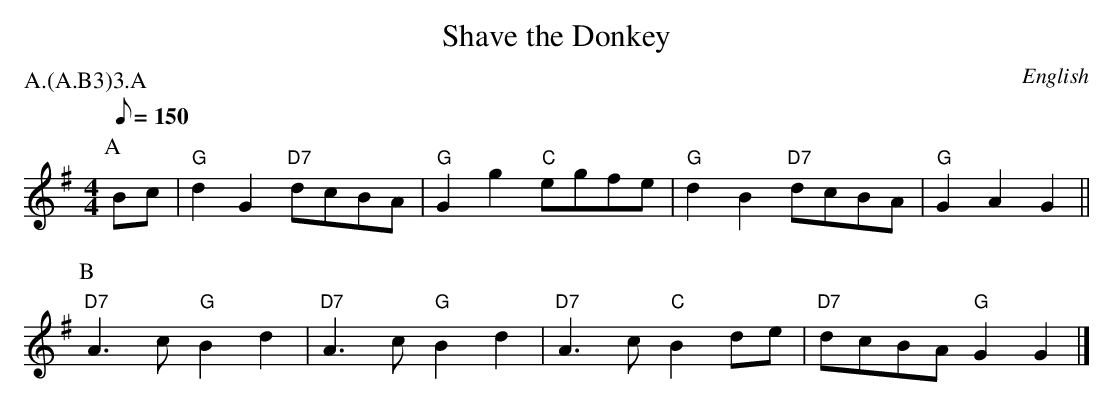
X:1
T:Shave the Donkey
M:4/4
O:English
P:A.(A.B3)3.A
K:G
Q:150
P:A
Bc | "G" d2 G2 "D7" dcBA | "G" G2 g2 "C" egfe |\
"G" d2 B2 "D7" dcBA | "G" G2 A2 G2 ||
P:B
"D7" A3 c "G" B2 d2 | "D7" A3 c "G"  B2 d2 |\
"D7" A3 c "C" B2 de | "D7" dcBA  "G" G2 G2 |]
